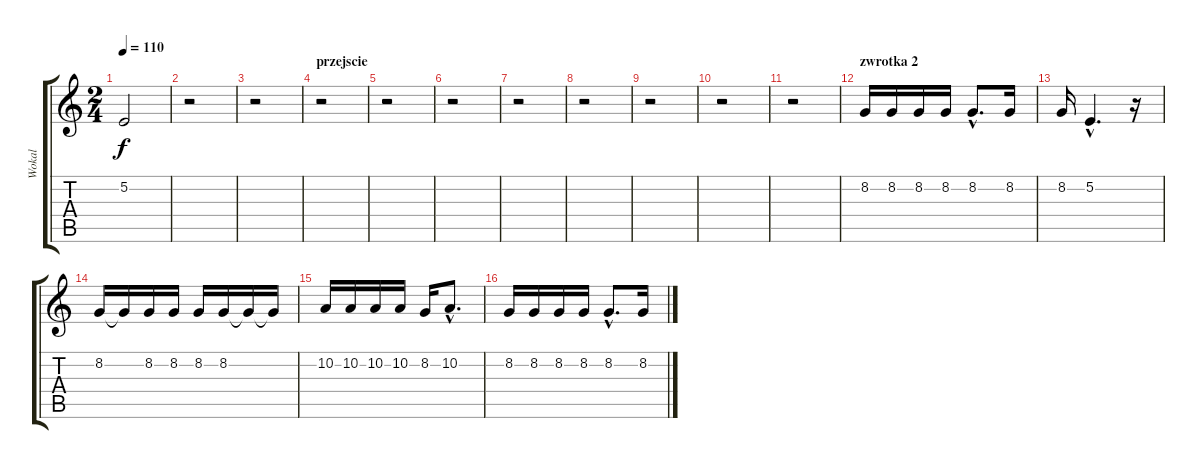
\track ("Wokal" "Wokal") {instrument voiceoohs}
\staff {score tabs}
\tuning (E4 B3 G3 D3 A2 E2) {hide}
\ts (2 4)
\tempo 110
\clef g2
\ks c
5.2.2{dy f} |
r.2 |
r.2 |
\section ("" "przejscie")
r.2 |
r.2 |
r.2 |
r.2 |
r.2 |
r.2 |
r.2 |
r.2 |
\section ("" "zwrotka 2")
8.2.16 8.2.16 8.2.16 8.2.16 8.2{hac}.8{d} 8.2.16 |
8.2.16 5.2{hac}.4{d} r.16 |
8.2.16 8.2{t}.16 8.2.16 8.2.16 8.2.16 8.2.16 8.2{t}.16 8.2{t}.16 |
10.2.16 10.2.16 10.2.16 10.2.16 8.2.16 10.2{hac}.8{d} |
8.2.16 8.2.16 8.2.16 8.2.16 8.2{hac}.8{d} 8.2.16
